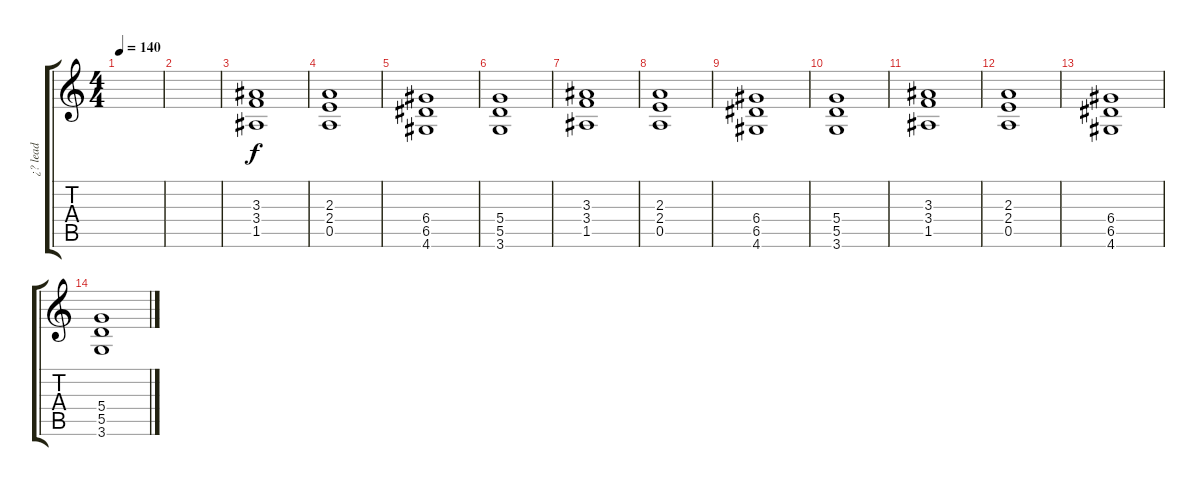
\track ("¿? lead" "¿? lead") {instrument distortionguitar}
\staff {score tabs}
\tuning (E4 B3 G3 D3 A2 E2) {hide}
\ts (4 4)
\tempo 140
\clef g2
\ks c
|
|
(3.3 3.4 1.5).1 |
(2.3 2.4 0.5).1 |
(6.4 6.5 4.6).1 |
(5.4 5.5 3.6).1 |
(3.3 3.4 1.5).1 |
(2.3 2.4 0.5).1 |
(6.4 6.5 4.6).1 |
(5.4 5.5 3.6).1 |
(3.3 3.4 1.5).1 |
(2.3 2.4 0.5).1 |
(6.4 6.5 4.6).1 |
(5.4 5.5 3.6).1
